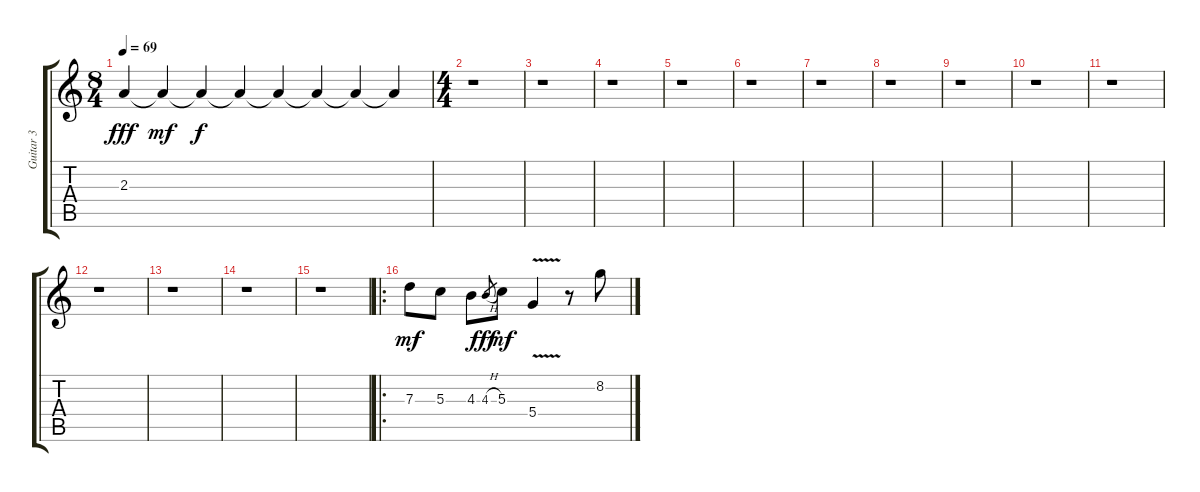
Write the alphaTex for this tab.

\track ("Guitar 3" "Guitar 3") {instrument distortionguitar}
\staff {score tabs}
\tuning (E4 B3 G3 D3 A2 E2) {hide}
\ts (8 4)
\tempo 69
\clef g2
\ks c
2.3.4{dy fff volume 2 instrument trumpet} 2.3{t}.4{dy mf volume 4} 2.3{t}.4{dy f volume 6} 2.3{t}.4{volume 8} 2.3{t}.4{volume 10} 2.3{t}.4{volume 12} 2.3{t}.4{volume 14} 2.3{t}.4{volume 16} |
\ts (4 4)
r.1{instrument distortionguitar} |
r.1 |
r.1 |
r.1 |
r.1 |
r.1 |
r.1 |
r.1 |
r.1 |
r.1 |
r.1 |
r.1 |
r.1 |
r.1 |
\ro
7.3.8{dy mf} 5.3.8 4.3.8 4.3{h}.8{gr dy fff} 5.3.8{dy mf} 5.4{v}.4 r.8 8.2.8
